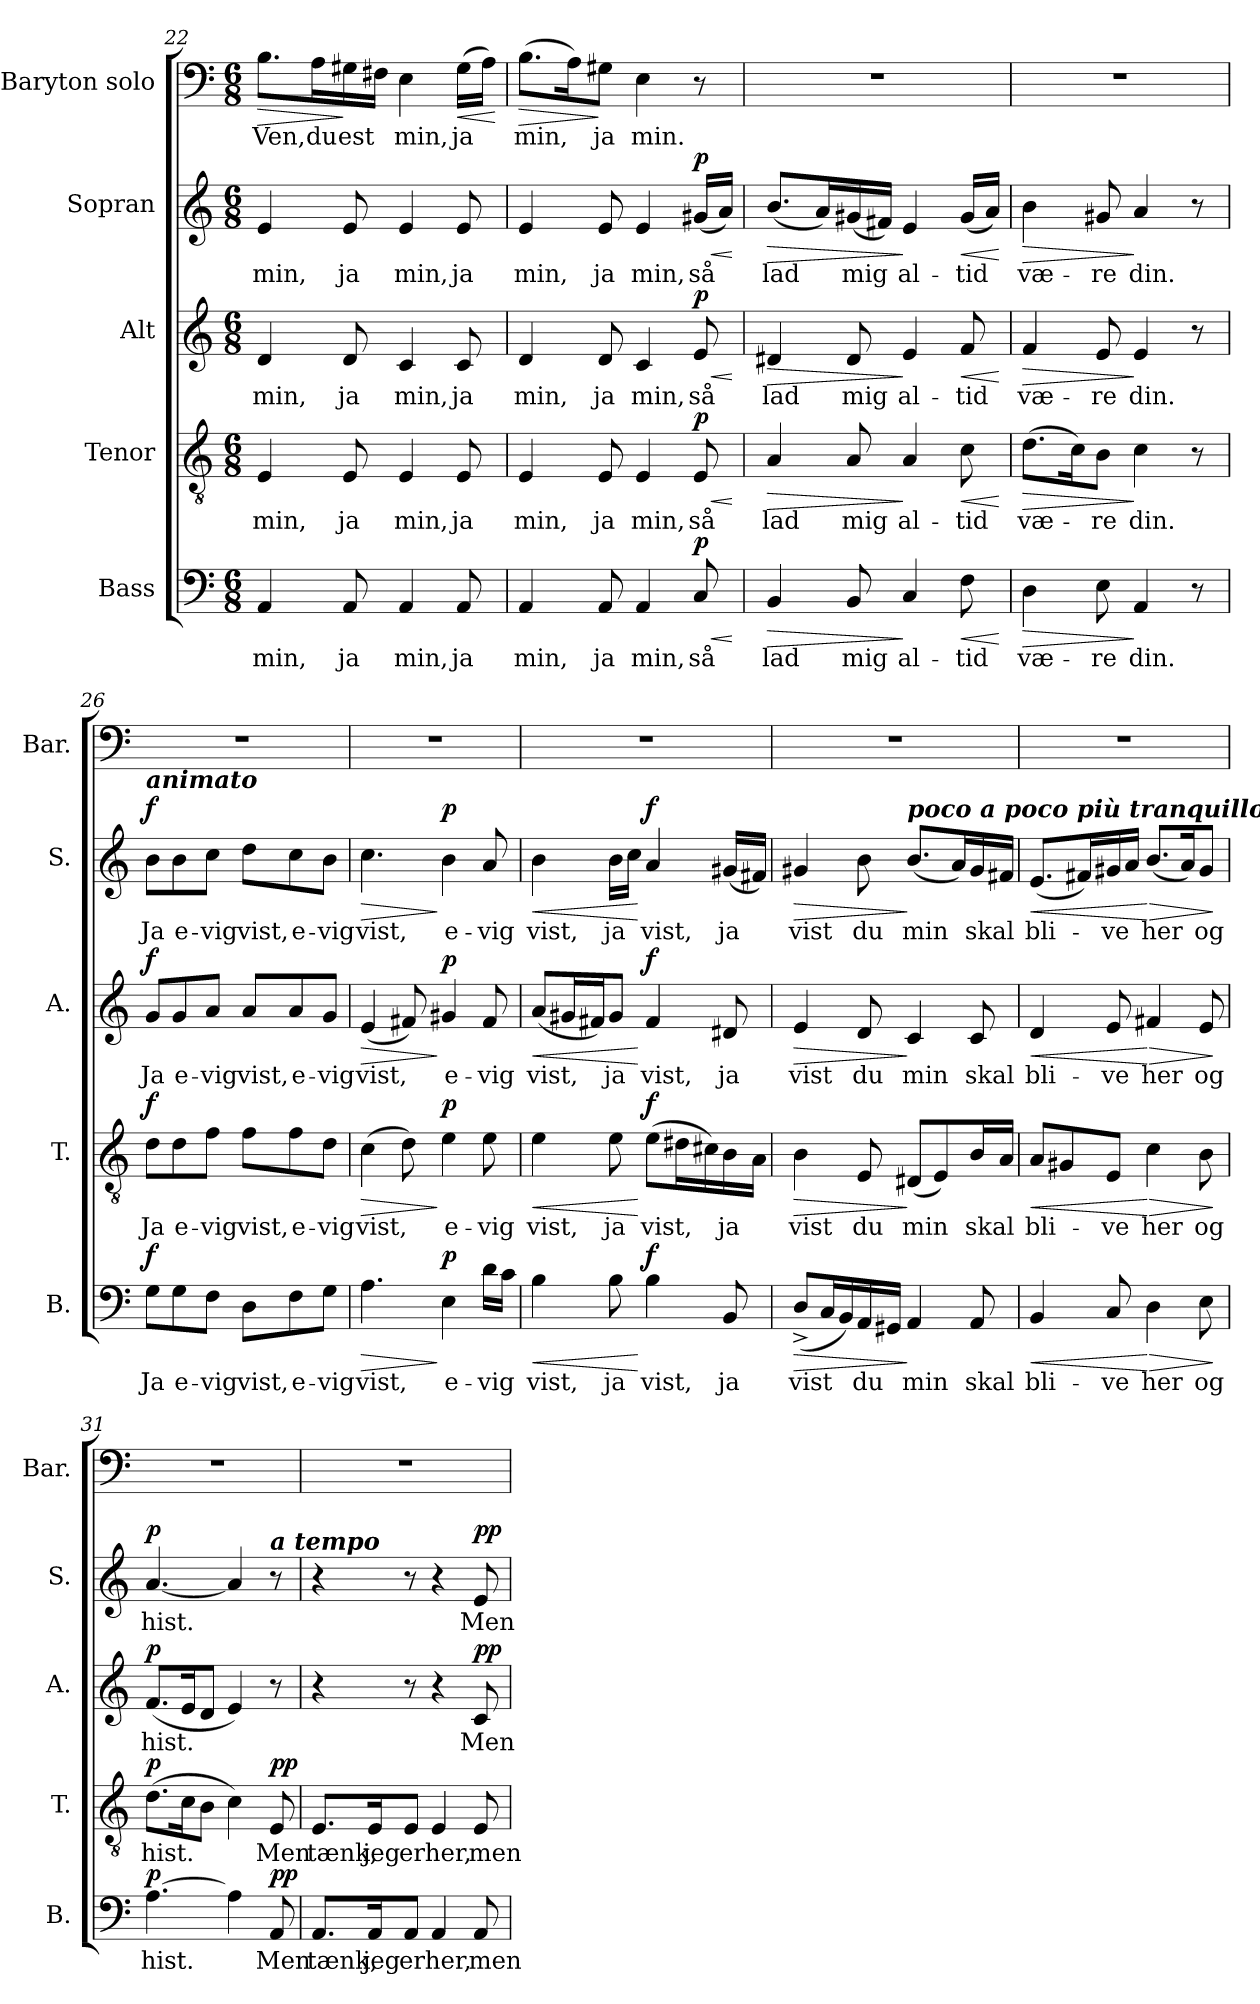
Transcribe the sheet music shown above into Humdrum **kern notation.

**kern	**text	**dynam	**kern	**text	**dynam	**kern	**text	**dynam	**kern	**text	**dynam	**kern	**text	**dynam
*part5	*part5	*part5	*part4	*part4	*part4	*part3	*part3	*part3	*part2	*part2	*part2	*part1	*part1	*part1
*staff5	*staff5	*staff5	*staff4	*staff4	*staff4	*staff3	*staff3	*staff3	*staff2	*staff2	*staff2	*staff1	*staff1	*staff1
*I"Bass	*	*	*I"Tenor	*	*	*I"Alt	*	*	*I"Sopran	*	*	*I"Baryton solo	*	*
*I'B.	*	*	*I'T.	*	*	*I'A.	*	*	*I'S.	*	*	*I'Bar.	*	*
*clefF4	*	*	*clefGv2	*	*	*clefG2	*	*	*clefG2	*	*	*clefF4	*	*
*k[]	*	*	*k[]	*	*	*k[]	*	*	*k[]	*	*	*k[]	*	*
*M6/8	*	*	*M6/8	*	*	*M6/8	*	*	*M6/8	*	*	*M6/8	*	*
=22	=22	=22	=22	=22	=22	=22	=22	=22	=22	=22	=22	=22	=22	=22
!	!	!	!	!	!	!	!	!	!	!	!	!	!	!LO:HP:b
4AA/	min,	.	4E/	min,	.	4d/	min,	.	4e/	min,	.	8.B\L	Ven,	>
.	.	.	.	.	.	.	.	.	.	.	.	16A\L	du	.
8AA/	ja	.	8E/	ja	.	8d/	ja	.	8e/	ja	.	16G#X\	est	]
.	.	.	.	.	.	.	.	.	.	.	.	16F#X\JJ	.	.
4AA/	min,	.	4E/	min,	.	4c/	min,	.	4e/	min,	.	4E\	min,	.
!	!	!	!	!	!	!	!	!	!	!	!	!	!	!LO:HP:b
8AA/	ja	.	8E/	ja	.	8c/	ja	.	8e/	ja	.	(16G#\LL	ja	<
.	.	.	.	.	.	.	.	.	.	.	.	16A\JJ)	.	.
.	.	.	.	.	.	.	.	.	.	.	.	.	.	[
!!LO:LB:g=z
=23	=23	=23	=23	=23	=23	=23	=23	=23	=23	=23	=23	=23	=23	=23
!	!	!	!	!	!	!	!	!	!	!	!	!	!	!LO:HP:b
4AA/	min,	.	4E/	min,	.	4d/	min,	.	4e/	min,	.	(8.B\L	min,	>
.	.	.	.	.	.	.	.	.	.	.	.	16A\K)	.	.
8AA/	ja	.	8E/	ja	.	8d/	ja	.	8e/	ja	.	8G#X\J	ja	]
4AA/	min,	.	4E/	min,	.	4c/	min,	.	4e/	min,	.	4E\	min.	.
!	!	!LO:HP:b	!	!	!LO:HP:b	!	!	!LO:HP:b	!	!	!LO:HP:b	!	!	!
!	!	!LO:DY:n=1:a	!	!	!LO:DY:n=1:a	!	!	!LO:DY:n=1:a	!	!	!LO:DY:n=1:a	!	!	!
8C/	så	< p	8E/	så	< p	8e/	så	< p	(16g#X/LL	så	< p	8r	.	.
.	.	.	.	.	.	.	.	.	16a/JJ)	.	.	.	.	.
.	.	[	.	.	[	.	.	[	.	.	[	.	.	.
=24	=24	=24	=24	=24	=24	=24	=24	=24	=24	=24	=24	=24	=24	=24
!	!	!LO:HP:b	!	!	!LO:HP:b	!	!	!LO:HP:b	!	!	!LO:HP:b	!	!	!
4BB/	lad	>	4A/	lad	>	4d#X/	lad	>	(8.b/L	lad	>	2.r	.	.
.	.	.	.	.	.	.	.	.	16a/L)	.	.	.	.	.
8BB/	mig	.	8A/	mig	.	8d#/	mig	.	(16g#X/	mig	.	.	.	.
.	.	.	.	.	.	.	.	.	16f#X/JJ)	.	.	.	.	.
4C/	al-	]	4A/	al-	]	4e/	al-	]	4e/	al-	]	.	.	.
!	!	!LO:HP:b	!	!	!LO:HP:b	!	!	!LO:HP:b	!	!	!LO:HP:b	!	!	!
8F\	-tid	<	8c\	-tid	<	8f/	-tid	<	(16g#/LL	-tid	<	.	.	.
.	.	.	.	.	.	.	.	.	16a/JJ)	.	.	.	.	.
.	.	[	.	.	[	.	.	[	.	.	[	.	.	.
=25	=25	=25	=25	=25	=25	=25	=25	=25	=25	=25	=25	=25	=25	=25
!	!	!LO:HP:b	!	!	!LO:HP:b	!	!	!LO:HP:b	!	!	!LO:HP:b	!	!	!
4D\	væ-	>	(8.d\L	væ-	>	4f/	væ-	>	4b\	væ-	>	2.r	.	.
.	.	.	16c\K)	.	.	.	.	.	.	.	.	.	.	.
8E\	-re	.	8B\J	-re	.	8e/	-re	.	8g#X/	-re	.	.	.	.
4AA/	din.	]	4c\	din.	]	4e/	din.	]	4a/	din.	]	.	.	.
8r	.	.	8r	.	.	8r	.	.	8r	.	.	.	.	.
!!LO:PB:g=z
=26	=26	=26	=26	=26	=26	=26	=26	=26	=26	=26	=26	=26	=26	=26
!	!	!	!	!	!	!	!	!	!LO:TX:a:Bi:t=animato	!	!	!	!	!
!	!	!LO:DY:a	!	!	!LO:DY:a	!	!	!LO:DY:a	!	!	!LO:DY:a	!	!	!
8G\L	Ja	f	8d\L	Ja	f	8g/L	Ja	f	8b\L	Ja	f	2.r	.	.
8G\	e-	.	8d\	e-	.	8g/	e-	.	8b\	e-	.	.	.	.
8F\J	-vig	.	8f\J	-vig	.	8a/J	-vig	.	8cc\J	-vig	.	.	.	.
8D\L	vist,	.	8f\L	vist,	.	8a/L	vist,	.	8dd\L	vist,	.	.	.	.
8F\	e-	.	8f\	e-	.	8a/	e-	.	8cc\	e-	.	.	.	.
8G\J	-vig	.	8d\J	-vig	.	8g/J	-vig	.	8b\J	-vig	.	.	.	.
=27	=27	=27	=27	=27	=27	=27	=27	=27	=27	=27	=27	=27	=27	=27
!	!	!LO:HP:b	!	!	!LO:HP:b	!	!	!LO:HP:b	!	!	!LO:HP:b	!	!	!
4.A\	vist,	>	(4c\	vist,	>	(4e/	vist,	>	4.cc\	vist,	>	2.r	.	.
.	.	.	8d\)	.	.	8f#X/)	.	.	.	.	.	.	.	.
!	!	!LO:DY:n=1:a	!	!	!LO:DY:n=1:a	!	!	!LO:DY:n=1:a	!	!	!LO:DY:n=1:a	!	!	!
4E\	e-	] p	4e\	e-	] p	4g#X/	e-	] p	4b\	e-	] p	.	.	.
16d\LL	-vig	.	8e\	-vig	.	8f#/	-vig	.	8a/	-vig	.	.	.	.
16c\JJ	.	.	.	.	.	.	.	.	.	.	.	.	.	.
=28	=28	=28	=28	=28	=28	=28	=28	=28	=28	=28	=28	=28	=28	=28
!	!	!LO:HP:b	!	!	!LO:HP:b	!	!	!LO:HP:b	!	!	!LO:HP:b	!	!	!
4B\	vist,	<	4e\	vist,	<	(8a/L	vist,	<	4b\	vist,	<	2.r	.	.
.	.	.	.	.	.	16g#X/L	.	.	.	.	.	.	.	.
.	.	.	.	.	.	16f#X/J)	.	.	.	.	.	.	.	.
8B\	ja	.	8e\	ja	.	8g#/J	ja	.	16b\LL	ja	.	.	.	.
.	.	.	.	.	.	.	.	.	16cc\JJ	.	.	.	.	.
!	!	!LO:DY:n=1:a	!	!	!LO:DY:n=1:a	!	!	!LO:DY:n=1:a	!	!	!LO:DY:n=1:a	!	!	!
4B\	vist,	[ f	(8e\L	vist,	[ f	4f#/	vist,	[ f	4a/	vist,	[ f	.	.	.
.	.	.	16d#X\L	.	.	.	.	.	.	.	.	.	.	.
.	.	.	16c#X\)	.	.	.	.	.	.	.	.	.	.	.
8BB/	ja	.	16B\	ja	.	8d#X/	ja	.	(16g#X/LL	ja	.	.	.	.
.	.	.	16A\JJ	.	.	.	.	.	16f#X/JJ)	.	.	.	.	.
!!LO:LB:g=z
=29	=29	=29	=29	=29	=29	=29	=29	=29	=29	=29	=29	=29	=29	=29
!	!	!LO:HP:b	!	!	!LO:HP:b	!	!	!LO:HP:b	!	!	!LO:HP:b	!	!	!
(8D^/L	vist	>	4B\	vist	>	4e/	vist	>	4g#X/	vist	>	2.r	.	.
16C/L	.	.	.	.	.	.	.	.	.	.	.	.	.	.
16BB/)	.	.	.	.	.	.	.	.	.	.	.	.	.	.
16AA/	du	.	8E/	du	.	8d/	du	.	8b\	du	.	.	.	.
16GG#X/JJ	.	.	.	.	.	.	.	.	.	.	.	.	.	.
!	!	!	!	!	!	!	!	!	!LO:TX:a:Bi:t=poco a poco più tranquillo	!	!	!	!	!
4AA/	min	]	(8D#X/L	min	]	4c/	min	]	(8.b/L	min	]	.	.	.
.	.	.	8E/)	.	.	.	.	.	.	.	.	.	.	.
.	.	.	.	.	.	.	.	.	16a/L)	.	.	.	.	.
8AA/	skal	.	16B/L	skal	.	8c/	skal	.	16g#/	skal	.	.	.	.
.	.	.	16A/JJ	.	.	.	.	.	16f#X/JJ	.	.	.	.	.
=30	=30	=30	=30	=30	=30	=30	=30	=30	=30	=30	=30	=30	=30	=30
!	!	!LO:HP:b	!	!	!LO:HP:b	!	!	!LO:HP:b	!	!	!LO:HP:b	!	!	!
4BB/	bli-	<	8A/L	bli-	<	4d/	bli-	<	(8.e/L	bli-	<	2.r	.	.
.	.	.	8G#X/	.	.	.	.	.	.	.	.	.	.	.
.	.	.	.	.	.	.	.	.	16f#X/L)	.	.	.	.	.
8C/	-ve	.	8E/J	-ve	.	8e/	-ve	.	16g#X/	-ve	.	.	.	.
.	.	.	.	.	.	.	.	.	16a/JJ	.	.	.	.	.
!	!	!LO:HP:n=1:b	!	!	!LO:HP:n=1:b	!	!	!LO:HP:n=1:b	!	!	!LO:HP:n=1:b	!	!	!
4D\	her	[ >	4c\	her	[ >	4f#X/	her	[ >	(8.b/L	her	[ >	.	.	.
.	.	.	.	.	.	.	.	.	16a/K)	.	.	.	.	.
8E\	og	.	8B\	og	.	8e/	og	.	8g#/J	og	.	.	.	.
.	.	]	.	.	]	.	.	]	.	.	]	.	.	.
=31	=31	=31	=31	=31	=31	=31	=31	=31	=31	=31	=31	=31	=31	=31
!	!	!LO:DY:a	!	!	!LO:DY:a	!	!	!LO:DY:a	!	!	!LO:DY:a	!	!	!
[4.A\	hist.	p	(8.d\L	hist.	p	(8.f/L	hist.	p	[4.a/	hist.	p	2.r	.	.
.	.	.	16c\K	.	.	16e/K	.	.	.	.	.	.	.	.
.	.	.	8B\J	.	.	8d/J	.	.	.	.	.	.	.	.
4A\]	.	.	4c\)	.	.	4e/)	.	.	4a/]	.	.	.	.	.
!	!	!	!	!	!	!	!	!	!LO:TX:a:Bi:t=a tempo	!	!	!	!	!
!	!	!LO:DY:a	!	!	!LO:DY:a	!	!	!	!	!	!	!	!	!
8AA/	Men	pp	8E/	Men	pp	8r	.	.	8r	.	.	.	.	.
!!LO:PB:g=z
=32	=32	=32	=32	=32	=32	=32	=32	=32	=32	=32	=32	=32	=32	=32
8.AA/L	tænk,	.	8.E/L	tænk,	.	4r	.	.	4r	.	.	2.r	.	.
16AA/K	jeg	.	16E/K	jeg	.	.	.	.	.	.	.	.	.	.
8AA/J	er	.	8E/J	er	.	8r	.	.	8r	.	.	.	.	.
4AA/	her,	.	4E/	her,	.	4r	.	.	4r	.	.	.	.	.
!	!	!	!	!	!	!	!	!LO:DY:a	!	!	!LO:DY:a	!	!	!
8AA/	men	.	8E/	men	.	8c/	Men	pp	8e/	Men	pp	.	.	.
=	=	=	=	=	=	=	=	=	=	=	=	=	=	=
*-	*-	*-	*-	*-	*-	*-	*-	*-	*-	*-	*-	*-	*-	*-
